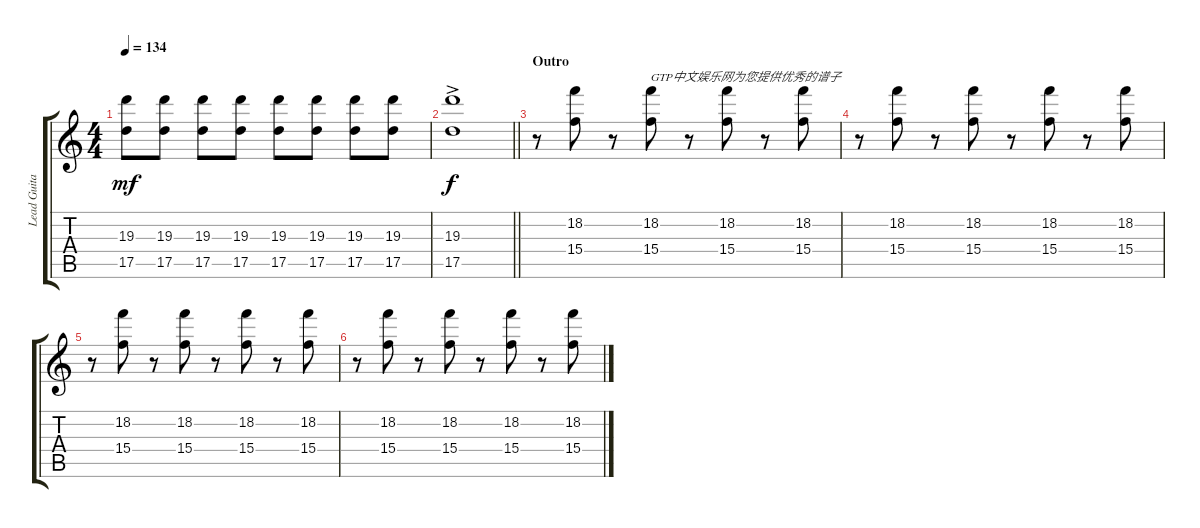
\track ("Lead Guitar" "Lead Guita") {instrument distortionguitar}
\staff {score tabs}
\tuning (E4 B3 G3 D3 A2 D2) {hide}
\ts (4 4)
\tempo 134
\clef g2
\ks c
(19.3 17.5).8{dy mf} (19.3 17.5).8 (19.3 17.5).8 (19.3 17.5).8 (19.3 17.5).8 (19.3 17.5).8 (19.3 17.5).8 (19.3 17.5).8 |
\barLineRight lightlight
(19.3{ac} 17.5{ac}).1{dy f} |
\section ("" "Outro")
r.8 (18.2 15.4).8 r.8 (18.2 15.4).8{txt "GTP中文娱乐网为您提供优秀的谱子"} r.8 (18.2 15.4).8 r.8 (18.2 15.4).8 |
r.8 (18.2 15.4).8 r.8 (18.2 15.4).8 r.8 (18.2 15.4).8 r.8 (18.2 15.4).8 |
r.8 (18.2 15.4).8 r.8 (18.2 15.4).8 r.8 (18.2 15.4).8 r.8 (18.2 15.4).8 |
r.8 (18.2 15.4).8 r.8 (18.2 15.4).8 r.8 (18.2 15.4).8 r.8 (18.2 15.4).8
